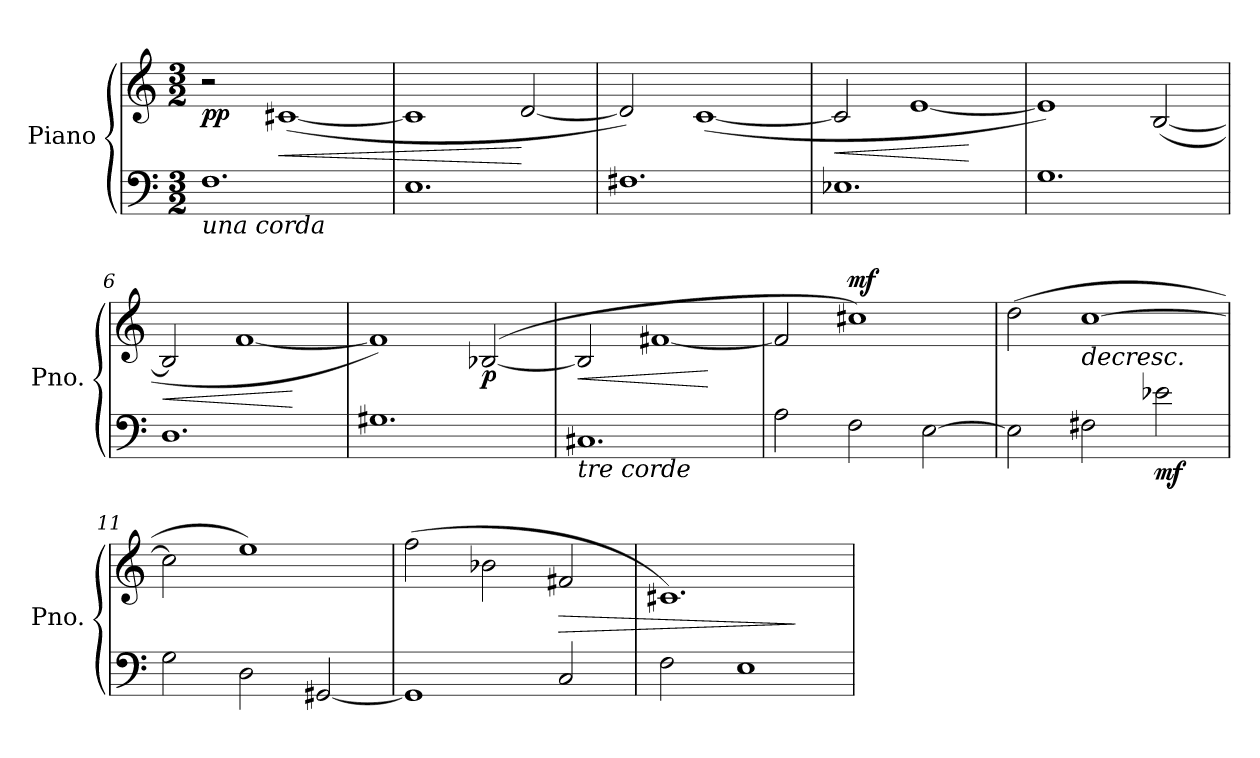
**kern	**kern	**dynam
*part1	*part1	*part1
*staff2	*staff1	*staff1/2
*I"Piano	*	*
*I'Pno.	*	*
*clefF4	*clefG2	*
*k[]	*k[]	*
*M3/2	*M3/2	*
*MM112	*MM112	*
=1	=1	=1
!LO:TX:b:i:t=una corda	!	!
!	!	!LO:DY:b
1.F	2r	pp
!	!	!LO:HP:b
.	(<[1c#X	<
=2	=2	=2
1.E	1c#]	.
.	[2d/	[
=3	=3	=3
1.F#X	2d/])	.
.	(<[1c	.
=4	=4	=4
!	!	!LO:HP:b
1.E-X	2c/]	<
.	[1e	.
.	.	[
=5	=5	=5
1.G	1e])	.
.	(<[2B/	.
=6	=6	=6
!	!	!LO:HP:b
1.D	2B/]	<
.	[1f	.
.	.	[
=7	=7	=7
1.G#X	1f])	.
!	!	!LO:DY:b
.	(>[2B-X/	p
=8	=8	=8
!LO:TX:b:i:t=tre corde	!	!
!	!	!LO:HP:b
1.C#X	2B-/]	<
.	[1f#X	.
.	.	[
!!LO:LB:g=z
=9	=9	=9
2A\	2f#/]	.
!	!	!LO:DY:a
2F\	1cc#X)	mf
[2E\	.	.
=10	=10	=10
2E\]	(>2dd\	.
!	!	!LO:HP:b
2F#X\	[1cc	>
!	!	!LO:DY:b=2
2e-X\	.	mf
.	.	]
=11	=11	=11
2G\	2cc\]	.
2D\	1ee)	.
[2GG#X/	.	.
=12	=12	=12
1GG#]	(>2ff\	.
.	2b-X\	.
!	!	!LO:HP:b
2C/	2f#X/	>
=13	=13	=13
2F\	1.c#X)	.
1E	.	.
.	.	]
=	=	=
*-	*-	*-
